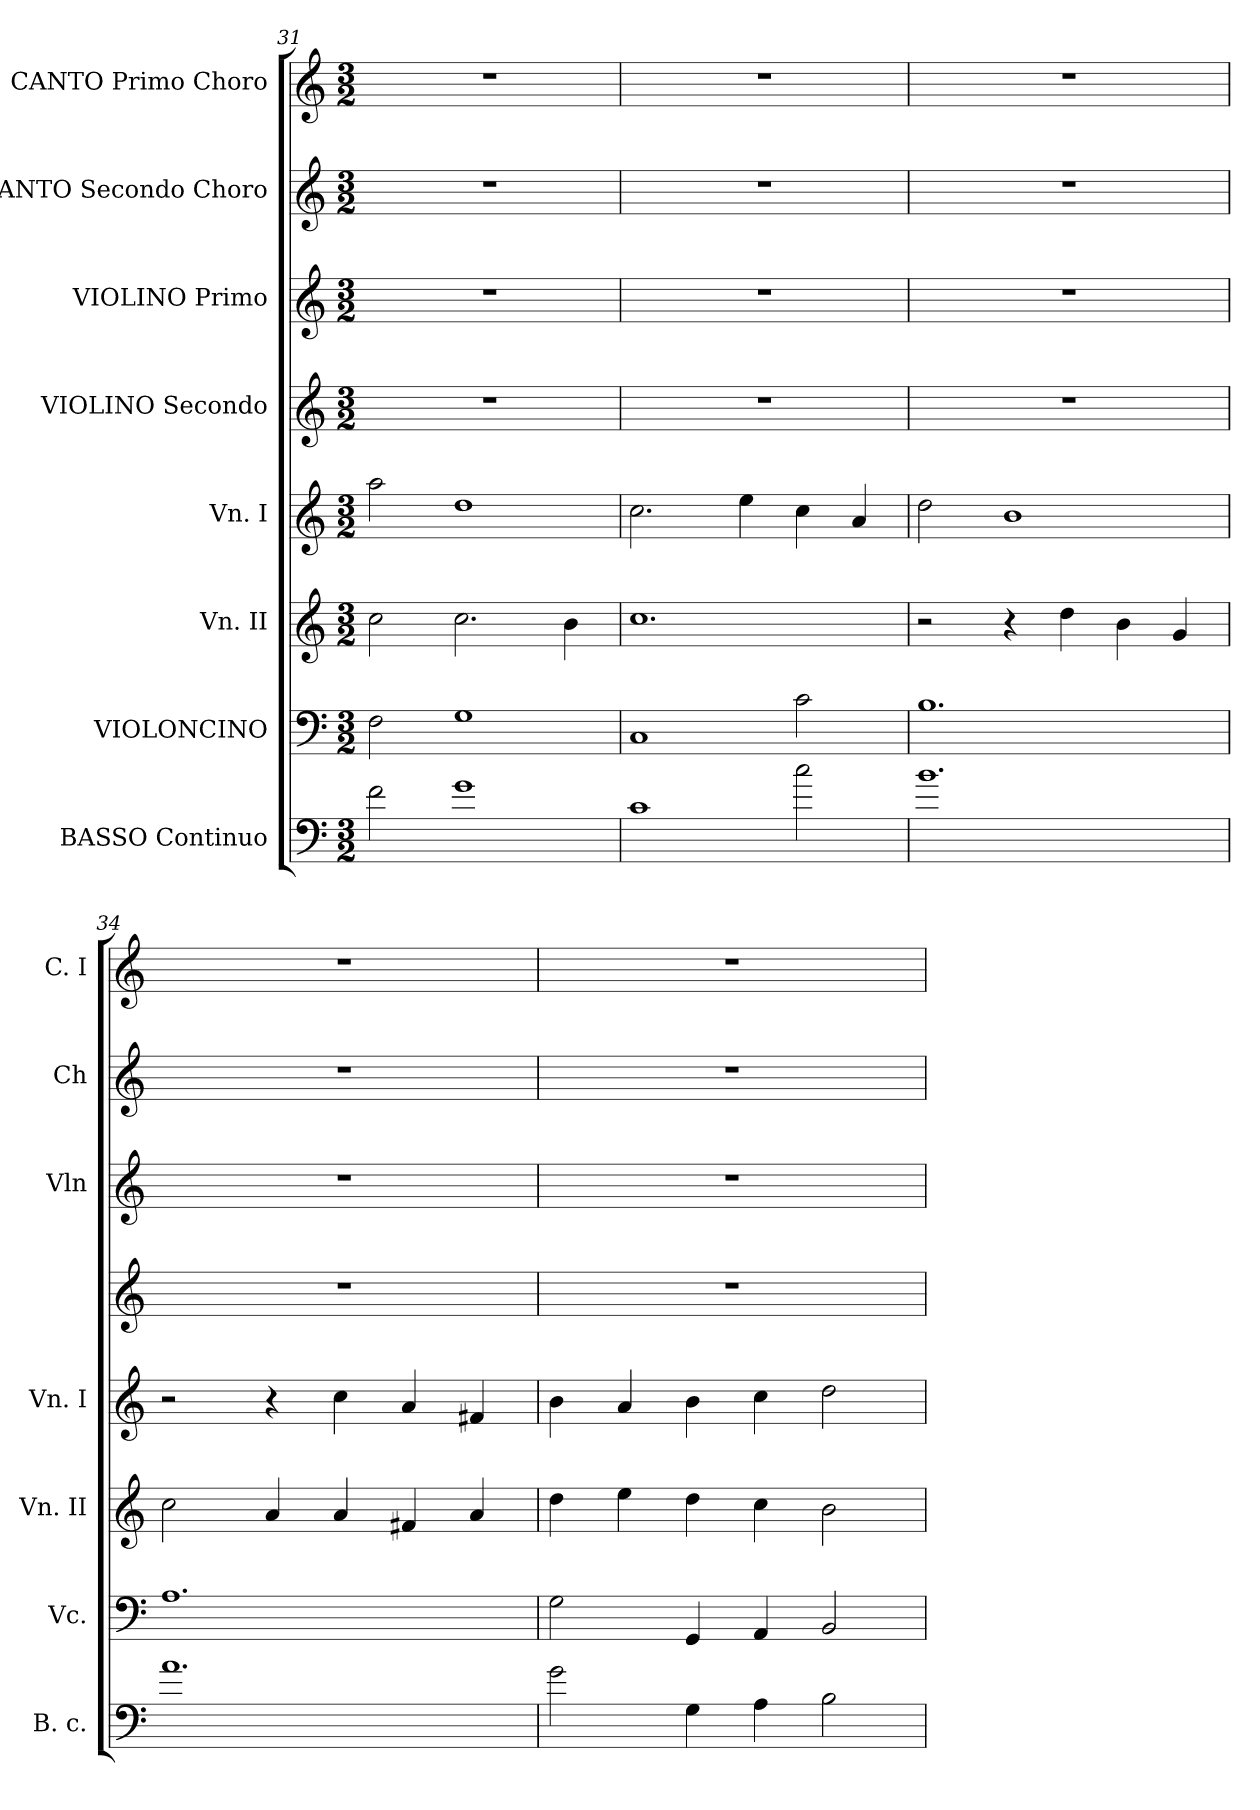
**kern	**kern	**kern	**kern	**kern	**kern	**kern	**kern
*part8	*part7	*part6	*part5	*part4	*part3	*part2	*part1
*staff8	*staff7	*staff6	*staff5	*staff4	*staff3	*staff2	*staff1
*I"BASSO Continuo	*I"VIOLONCINO	*I"Vn. II	*I"Vn. I	*I"VIOLINO Secondo	*I"VIOLINO Primo	*I"CANTO Secondo Choro	*I"CANTO Primo Choro
*I'B. c.	*I'Vc.	*I'Vn. II	*I'Vn. I	*	*I'Vln	*I'Ch	*I'C. I
*clefF4	*clefF4	*clefG2	*clefG2	*clefG2	*clefG2	*clefG2	*clefG2
*ITrd7c12	*	*	*	*	*	*	*
*k[]	*k[]	*k[]	*k[]	*k[]	*k[]	*k[]	*k[]
*C:	*C:	*C:	*C:	*C:	*C:	*C:	*C:
*M3/2	*M3/2	*M3/2	*M3/2	*M3/2	*M3/2	*M3/2	*M3/2
=31	=31	=31	=31	=31	=31	=31	=31
2F\	2F\	2cc\	2aa\	1.r	1.r	1.r	1.r
1G	1G	2.cc\	1dd	.	.	.	.
.	.	4b\	.	.	.	.	.
=32	=32	=32	=32	=32	=32	=32	=32
1C	1C	1.cc	2.cc\	1.r	1.r	1.r	1.r
.	.	.	4ee\	.	.	.	.
2c\	2c\	.	4cc\	.	.	.	.
.	.	.	4a/	.	.	.	.
=33	=33	=33	=33	=33	=33	=33	=33
1.B	1.B	2r	2dd\	1.r	1.r	1.r	1.r
.	.	4r	1b	.	.	.	.
.	.	4dd\	.	.	.	.	.
.	.	4b\	.	.	.	.	.
.	.	4g/	.	.	.	.	.
=34	=34	=34	=34	=34	=34	=34	=34
1.A	1.A	2cc\	2r	1.r	1.r	1.r	1.r
.	.	4a/	4r	.	.	.	.
.	.	4a/	4cc\	.	.	.	.
.	.	4f#X/	4a/	.	.	.	.
.	.	4a/	4f#X/	.	.	.	.
!!LO:PB:g=z
=35	=35	=35	=35	=35	=35	=35	=35
2G\	2G\	4dd\	4b\	1.r	1.r	1.r	1.r
.	.	4ee\	4a/	.	.	.	.
4GG\	4GG/	4dd\	4b\	.	.	.	.
4AA\	4AA/	4cc\	4cc\	.	.	.	.
2BB\	2BB/	2b\	2dd\	.	.	.	.
=	=	=	=	=	=	=	=
*-	*-	*-	*-	*-	*-	*-	*-
